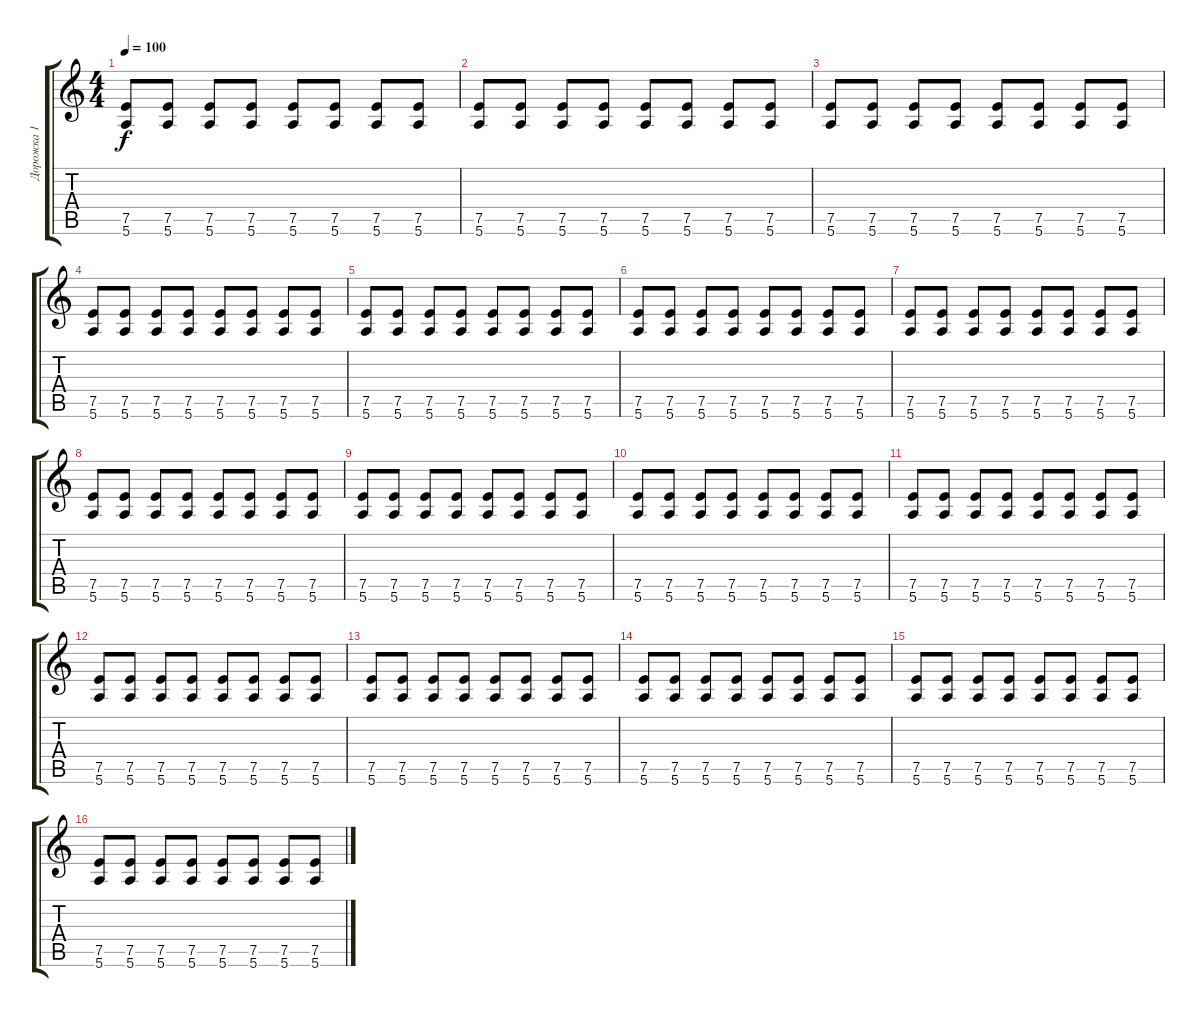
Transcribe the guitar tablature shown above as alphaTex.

\track ("Дорожка 1" "Дорожка 1") {instrument electricguitarclean}
\staff {score tabs}
\tuning (E4 B3 G3 D3 A2 E2) {hide}
\ts (4 4)
\tempo 100
\clef g2
\ks c
(7.5 5.6).8{dy f} (7.5 5.6).8 (7.5 5.6).8 (7.5 5.6).8 (7.5 5.6).8 (7.5 5.6).8 (7.5 5.6).8 (7.5 5.6).8 |
(7.5 5.6).8 (7.5 5.6).8 (7.5 5.6).8 (7.5 5.6).8 (7.5 5.6).8 (7.5 5.6).8 (7.5 5.6).8 (7.5 5.6).8 |
(7.5 5.6).8 (7.5 5.6).8 (7.5 5.6).8 (7.5 5.6).8 (7.5 5.6).8 (7.5 5.6).8 (7.5 5.6).8 (7.5 5.6).8 |
(7.5 5.6).8 (7.5 5.6).8 (7.5 5.6).8 (7.5 5.6).8 (7.5 5.6).8 (7.5 5.6).8 (7.5 5.6).8 (7.5 5.6).8 |
(7.5 5.6).8 (7.5 5.6).8 (7.5 5.6).8 (7.5 5.6).8 (7.5 5.6).8 (7.5 5.6).8 (7.5 5.6).8 (7.5 5.6).8 |
(7.5 5.6).8 (7.5 5.6).8 (7.5 5.6).8 (7.5 5.6).8 (7.5 5.6).8 (7.5 5.6).8 (7.5 5.6).8 (7.5 5.6).8 |
(7.5 5.6).8 (7.5 5.6).8 (7.5 5.6).8 (7.5 5.6).8 (7.5 5.6).8 (7.5 5.6).8 (7.5 5.6).8 (7.5 5.6).8 |
(7.5 5.6).8 (7.5 5.6).8 (7.5 5.6).8 (7.5 5.6).8 (7.5 5.6).8 (7.5 5.6).8 (7.5 5.6).8 (7.5 5.6).8 |
(7.5 5.6).8 (7.5 5.6).8 (7.5 5.6).8 (7.5 5.6).8 (7.5 5.6).8 (7.5 5.6).8 (7.5 5.6).8 (7.5 5.6).8 |
(7.5 5.6).8 (7.5 5.6).8 (7.5 5.6).8 (7.5 5.6).8 (7.5 5.6).8 (7.5 5.6).8 (7.5 5.6).8 (7.5 5.6).8 |
(7.5 5.6).8 (7.5 5.6).8 (7.5 5.6).8 (7.5 5.6).8 (7.5 5.6).8 (7.5 5.6).8 (7.5 5.6).8 (7.5 5.6).8 |
(7.5 5.6).8 (7.5 5.6).8 (7.5 5.6).8 (7.5 5.6).8 (7.5 5.6).8 (7.5 5.6).8 (7.5 5.6).8 (7.5 5.6).8 |
(7.5 5.6).8 (7.5 5.6).8 (7.5 5.6).8 (7.5 5.6).8 (7.5 5.6).8 (7.5 5.6).8 (7.5 5.6).8 (7.5 5.6).8 |
(7.5 5.6).8 (7.5 5.6).8 (7.5 5.6).8 (7.5 5.6).8 (7.5 5.6).8 (7.5 5.6).8 (7.5 5.6).8 (7.5 5.6).8 |
(7.5 5.6).8 (7.5 5.6).8 (7.5 5.6).8 (7.5 5.6).8 (7.5 5.6).8 (7.5 5.6).8 (7.5 5.6).8 (7.5 5.6).8 |
(7.5 5.6).8 (7.5 5.6).8 (7.5 5.6).8 (7.5 5.6).8 (7.5 5.6).8 (7.5 5.6).8 (7.5 5.6).8 (7.5 5.6).8
